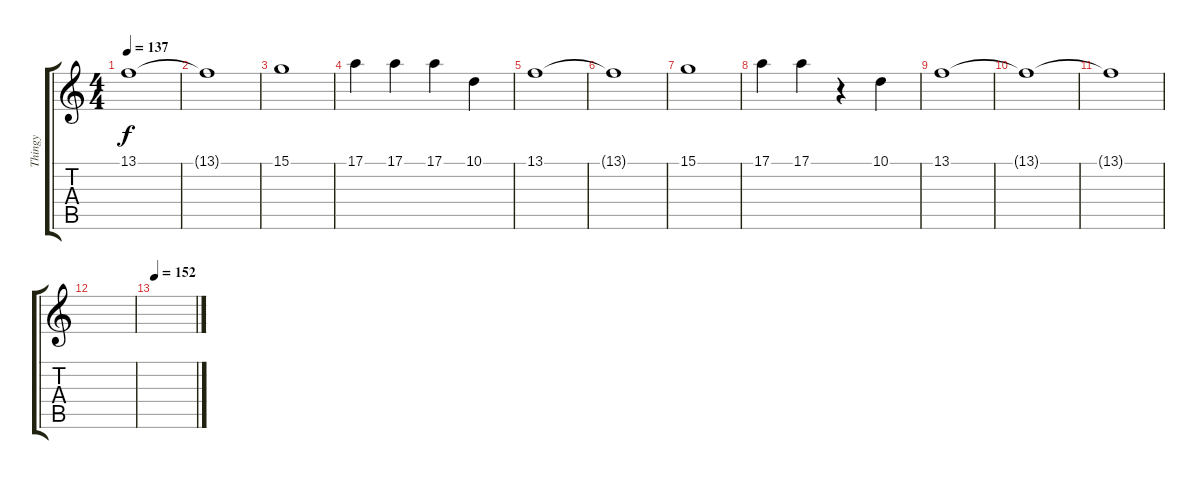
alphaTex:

\track ("Thingy" "Thingy") {instrument whistle}
\staff {score tabs}
\tuning (E4 B3 G3 D3 A2 E2) {hide}
\ts (4 4)
\tempo 137
\clef g2
\ks c
13.1.1{dy f} |
13.1{t}.1 |
15.1.1 |
17.1.4 17.1.4 17.1.4 10.1.4 |
13.1.1 |
13.1{t}.1 |
15.1.1 |
17.1.4 17.1.4 r.4 10.1.4 |
13.1.1 |
13.1{t}.1 |
13.1{t}.1 |
|
\tempo 152
